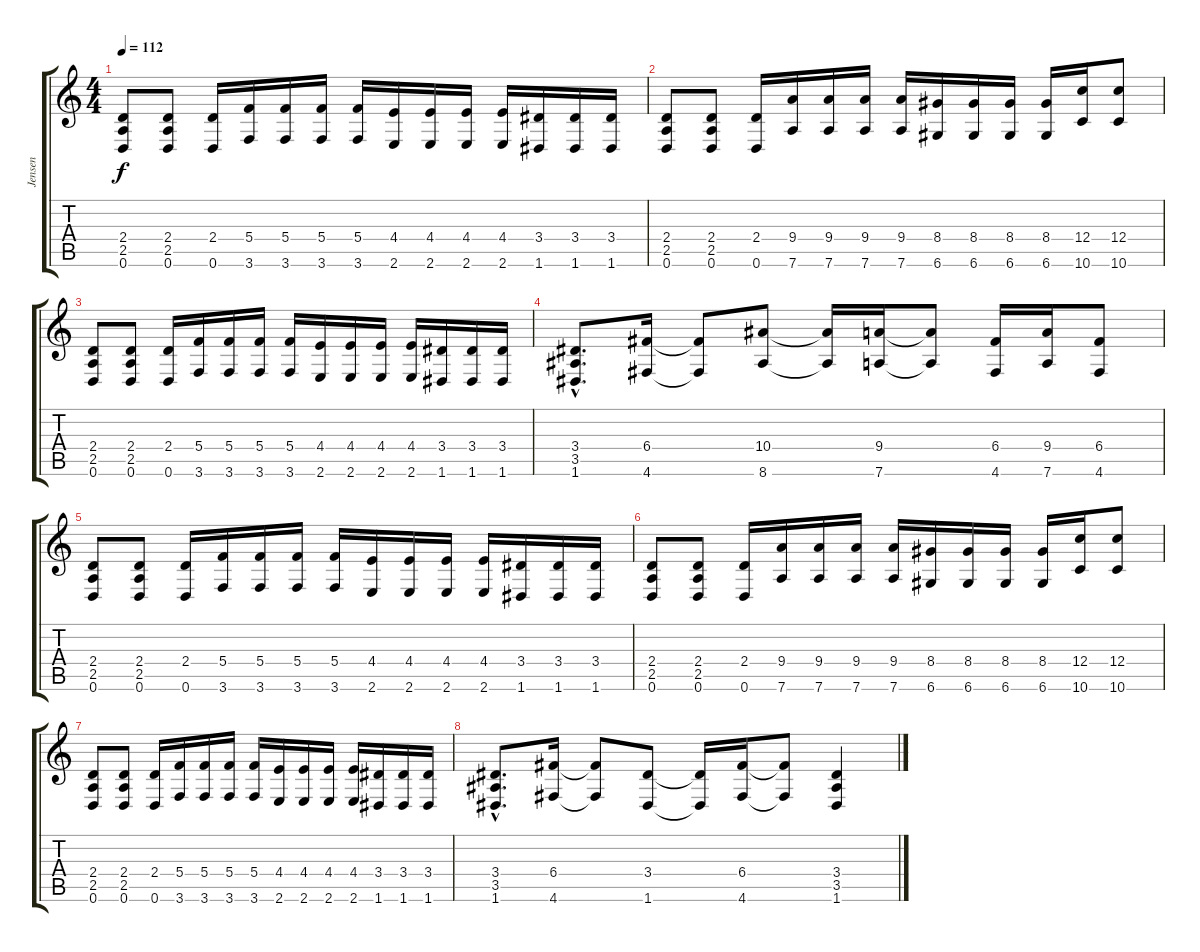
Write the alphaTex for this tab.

\track ("Jensen" "Jensen") {instrument distortionguitar}
\staff {score tabs}
\tuning (D4 A3 F3 C3 G2 D2) {hide}
\ts (4 4)
\tempo 112
\clef g2
\ks c
(2.4 2.5 0.6).8{dy f} (2.4 2.5 0.6).8 (2.4 0.6).16 (5.4 3.6).16 (5.4 3.6).16 (5.4 3.6).16 (5.4 3.6).16 (4.4 2.6).16 (4.4 2.6).16 (4.4 2.6).16 (4.4 2.6).16 (3.4 1.6).16 (3.4 1.6).16 (3.4 1.6).16 |
(2.4 2.5 0.6).8 (2.4 2.5 0.6).8 (2.4 0.6).16 (9.4 7.6).16 (9.4 7.6).16 (9.4 7.6).16 (9.4 7.6).16 (8.4 6.6).16 (8.4 6.6).16 (8.4 6.6).16 (8.4 6.6).16 (12.4 10.6).16 (12.4 10.6).8 |
(2.4 2.5 0.6).8 (2.4 2.5 0.6).8 (2.4 0.6).16 (5.4 3.6).16 (5.4 3.6).16 (5.4 3.6).16 (5.4 3.6).16 (4.4 2.6).16 (4.4 2.6).16 (4.4 2.6).16 (4.4 2.6).16 (3.4 1.6).16 (3.4 1.6).16 (3.4 1.6).16 |
(3.4{hac} 3.5{hac} 1.6{hac}).8{d} (6.4 4.6).16 (6.4{t} 4.6{t}).8 (10.4 8.6).8 (10.4{t} 8.6{t}).16 (9.4 7.6).16 (9.4{t} 7.6{t}).8 (6.4 4.6).16 (9.4 7.6).16 (6.4 4.6).8 |
(2.4 2.5 0.6).8 (2.4 2.5 0.6).8 (2.4 0.6).16 (5.4 3.6).16 (5.4 3.6).16 (5.4 3.6).16 (5.4 3.6).16 (4.4 2.6).16 (4.4 2.6).16 (4.4 2.6).16 (4.4 2.6).16 (3.4 1.6).16 (3.4 1.6).16 (3.4 1.6).16 |
(2.4 2.5 0.6).8 (2.4 2.5 0.6).8 (2.4 0.6).16 (9.4 7.6).16 (9.4 7.6).16 (9.4 7.6).16 (9.4 7.6).16 (8.4 6.6).16 (8.4 6.6).16 (8.4 6.6).16 (8.4 6.6).16 (12.4 10.6).16 (12.4 10.6).8 |
(2.4 2.5 0.6).8 (2.4 2.5 0.6).8 (2.4 0.6).16 (5.4 3.6).16 (5.4 3.6).16 (5.4 3.6).16 (5.4 3.6).16 (4.4 2.6).16 (4.4 2.6).16 (4.4 2.6).16 (4.4 2.6).16 (3.4 1.6).16 (3.4 1.6).16 (3.4 1.6).16 |
(3.4{hac} 3.5{hac} 1.6{hac}).8{d} (6.4 4.6).16 (6.4{t} 4.6{t}).8 (3.4 1.6).8 (3.4{t} 1.6{t}).16 (6.4 4.6).16 (6.4{t} 4.6{t}).8 (3.4 3.5 1.6).4
